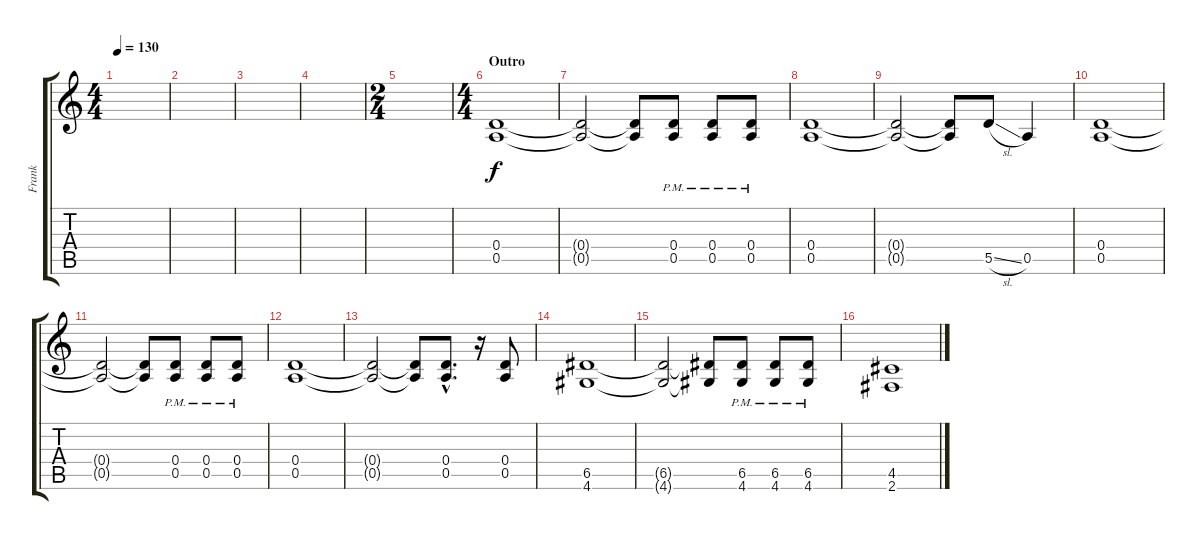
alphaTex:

\track ("Frank" "Frank") {instrument distortionguitar}
\staff {score tabs}
\tuning (E4 B3 G3 D3 A2 E2) {hide}
\ts (4 4)
\tempo 130
\clef g2
\ks c
|
|
|
|
\ts (2 4)
|
\ts (4 4)
\section ("" "Outro")
(0.4 0.5).1{volume 12} |
(0.4{t} 0.5{t}).2 (0.4{t} 0.5{t}).8 (0.4{pm} 0.5{pm}).8 (0.4{pm} 0.5{pm}).8 (0.4{pm} 0.5{pm}).8 |
(0.4 0.5).1 |
(0.4{t} 0.5{t}).2 (0.4{t} 0.5{t}).8 5.5{sl}.8 0.5.4 |
(0.4 0.5).1 |
(0.4{t} 0.5{t}).2 (0.4{t} 0.5{t}).8 (0.4{pm} 0.5{pm}).8 (0.4{pm} 0.5{pm}).8 (0.4{pm} 0.5{pm}).8 |
(0.4 0.5).1 |
(0.4{t} 0.5{t}).2 (0.4{t} 0.5{t}).8 (0.4{hac} 0.5{hac}).8{d} r.16 (0.4 0.5).8 |
(6.5 4.6).1 |
(6.5{t} 4.6{t}).2 (6.5{t} 4.6{t}).8 (6.5{pm} 4.6{pm}).8 (6.5{pm} 4.6{pm}).8 (6.5{pm} 4.6{pm}).8 |
(4.5 2.6).1
